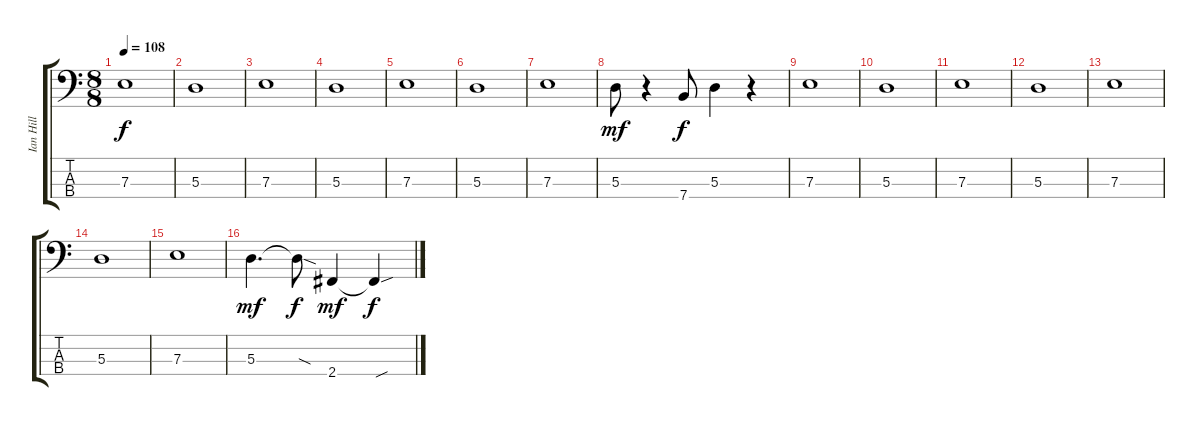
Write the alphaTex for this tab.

\track ("Ian Hill" "Ian Hill") {instrument electricbassfinger}
\staff {score tabs}
\tuning (G2 D2 A1 E1) {hide}
\ts (8 8)
\tempo 108
\clef f4
\ks c
7.3.1{dy f} |
5.3.1 |
7.3.1 |
5.3.1 |
7.3.1 |
5.3.1 |
7.3.1 |
5.3.8{dy mf} r.4 7.4.8{dy f} 5.3.4 r.4 |
7.3.1 |
5.3.1 |
7.3.1 |
5.3.1 |
7.3.1 |
5.3.1 |
7.3.1 |
5.3.4{d dy mf} 5.3{sod t}.8{dy f} 2.4.4{dy mf} 2.4{sou t}.4{dy f}
